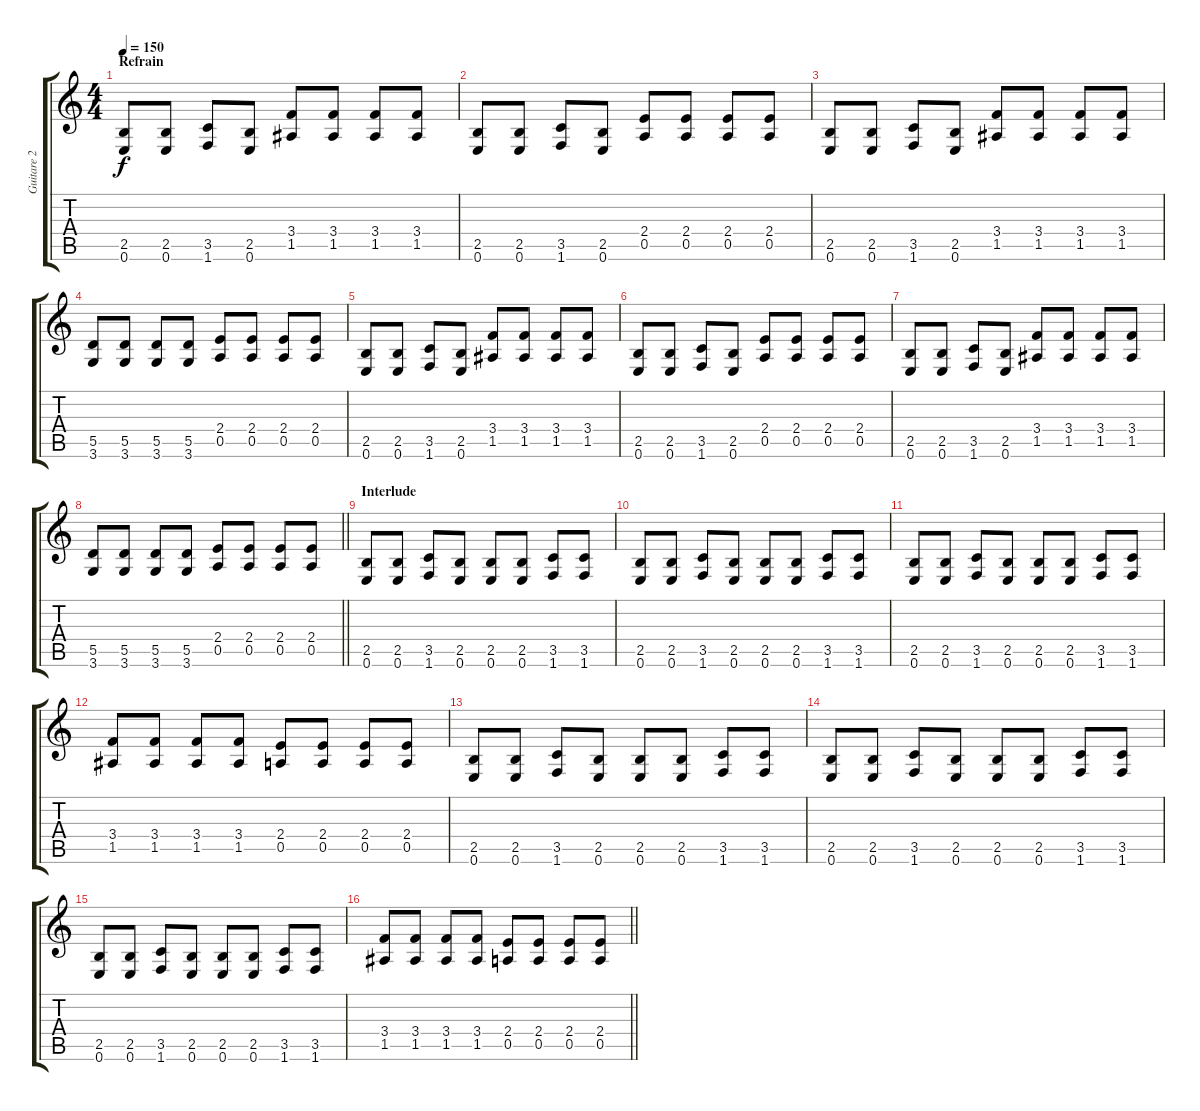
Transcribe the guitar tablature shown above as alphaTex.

\track ("Guitare 2" "Guitare 2") {instrument distortionguitar}
\staff {score tabs}
\tuning (E4 B3 G3 D3 A2 E2) {hide}
\ts (4 4)
\section ("" "Refrain")
\tempo 150
\clef g2
\ks c
(2.5 0.6).8{dy f} (2.5 0.6).8 (3.5 1.6).8 (2.5 0.6).8 (3.4 1.5).8 (3.4 1.5).8 (3.4 1.5).8 (3.4 1.5).8 |
(2.5 0.6).8 (2.5 0.6).8 (3.5 1.6).8 (2.5 0.6).8 (2.4 0.5).8 (2.4 0.5).8 (2.4 0.5).8 (2.4 0.5).8 |
(2.5 0.6).8 (2.5 0.6).8 (3.5 1.6).8 (2.5 0.6).8 (3.4 1.5).8 (3.4 1.5).8 (3.4 1.5).8 (3.4 1.5).8 |
(5.5 3.6).8 (5.5 3.6).8 (5.5 3.6).8 (5.5 3.6).8 (2.4 0.5).8 (2.4 0.5).8 (2.4 0.5).8 (2.4 0.5).8 |
(2.5 0.6).8 (2.5 0.6).8 (3.5 1.6).8 (2.5 0.6).8 (3.4 1.5).8 (3.4 1.5).8 (3.4 1.5).8 (3.4 1.5).8 |
(2.5 0.6).8 (2.5 0.6).8 (3.5 1.6).8 (2.5 0.6).8 (2.4 0.5).8 (2.4 0.5).8 (2.4 0.5).8 (2.4 0.5).8 |
(2.5 0.6).8 (2.5 0.6).8 (3.5 1.6).8 (2.5 0.6).8 (3.4 1.5).8 (3.4 1.5).8 (3.4 1.5).8 (3.4 1.5).8 |
\barLineRight lightlight
(5.5 3.6).8 (5.5 3.6).8 (5.5 3.6).8 (5.5 3.6).8 (2.4 0.5).8 (2.4 0.5).8 (2.4 0.5).8 (2.4 0.5).8 |
\section ("" "Interlude")
(2.5 0.6).8 (2.5 0.6).8 (3.5 1.6).8 (2.5 0.6).8 (2.5 0.6).8 (2.5 0.6).8 (3.5 1.6).8 (3.5 1.6).8 |
(2.5 0.6).8 (2.5 0.6).8 (3.5 1.6).8 (2.5 0.6).8 (2.5 0.6).8 (2.5 0.6).8 (3.5 1.6).8 (3.5 1.6).8 |
(2.5 0.6).8 (2.5 0.6).8 (3.5 1.6).8 (2.5 0.6).8 (2.5 0.6).8 (2.5 0.6).8 (3.5 1.6).8 (3.5 1.6).8 |
(3.4 1.5).8 (3.4 1.5).8 (3.4 1.5).8 (3.4 1.5).8 (2.4 0.5).8 (2.4 0.5).8 (2.4 0.5).8 (2.4 0.5).8 |
(2.5 0.6).8 (2.5 0.6).8 (3.5 1.6).8 (2.5 0.6).8 (2.5 0.6).8 (2.5 0.6).8 (3.5 1.6).8 (3.5 1.6).8 |
(2.5 0.6).8 (2.5 0.6).8 (3.5 1.6).8 (2.5 0.6).8 (2.5 0.6).8 (2.5 0.6).8 (3.5 1.6).8 (3.5 1.6).8 |
(2.5 0.6).8 (2.5 0.6).8 (3.5 1.6).8 (2.5 0.6).8 (2.5 0.6).8 (2.5 0.6).8 (3.5 1.6).8 (3.5 1.6).8 |
\barLineRight lightlight
(3.4 1.5).8 (3.4 1.5).8 (3.4 1.5).8 (3.4 1.5).8 (2.4 0.5).8 (2.4 0.5).8 (2.4 0.5).8 (2.4 0.5).8
